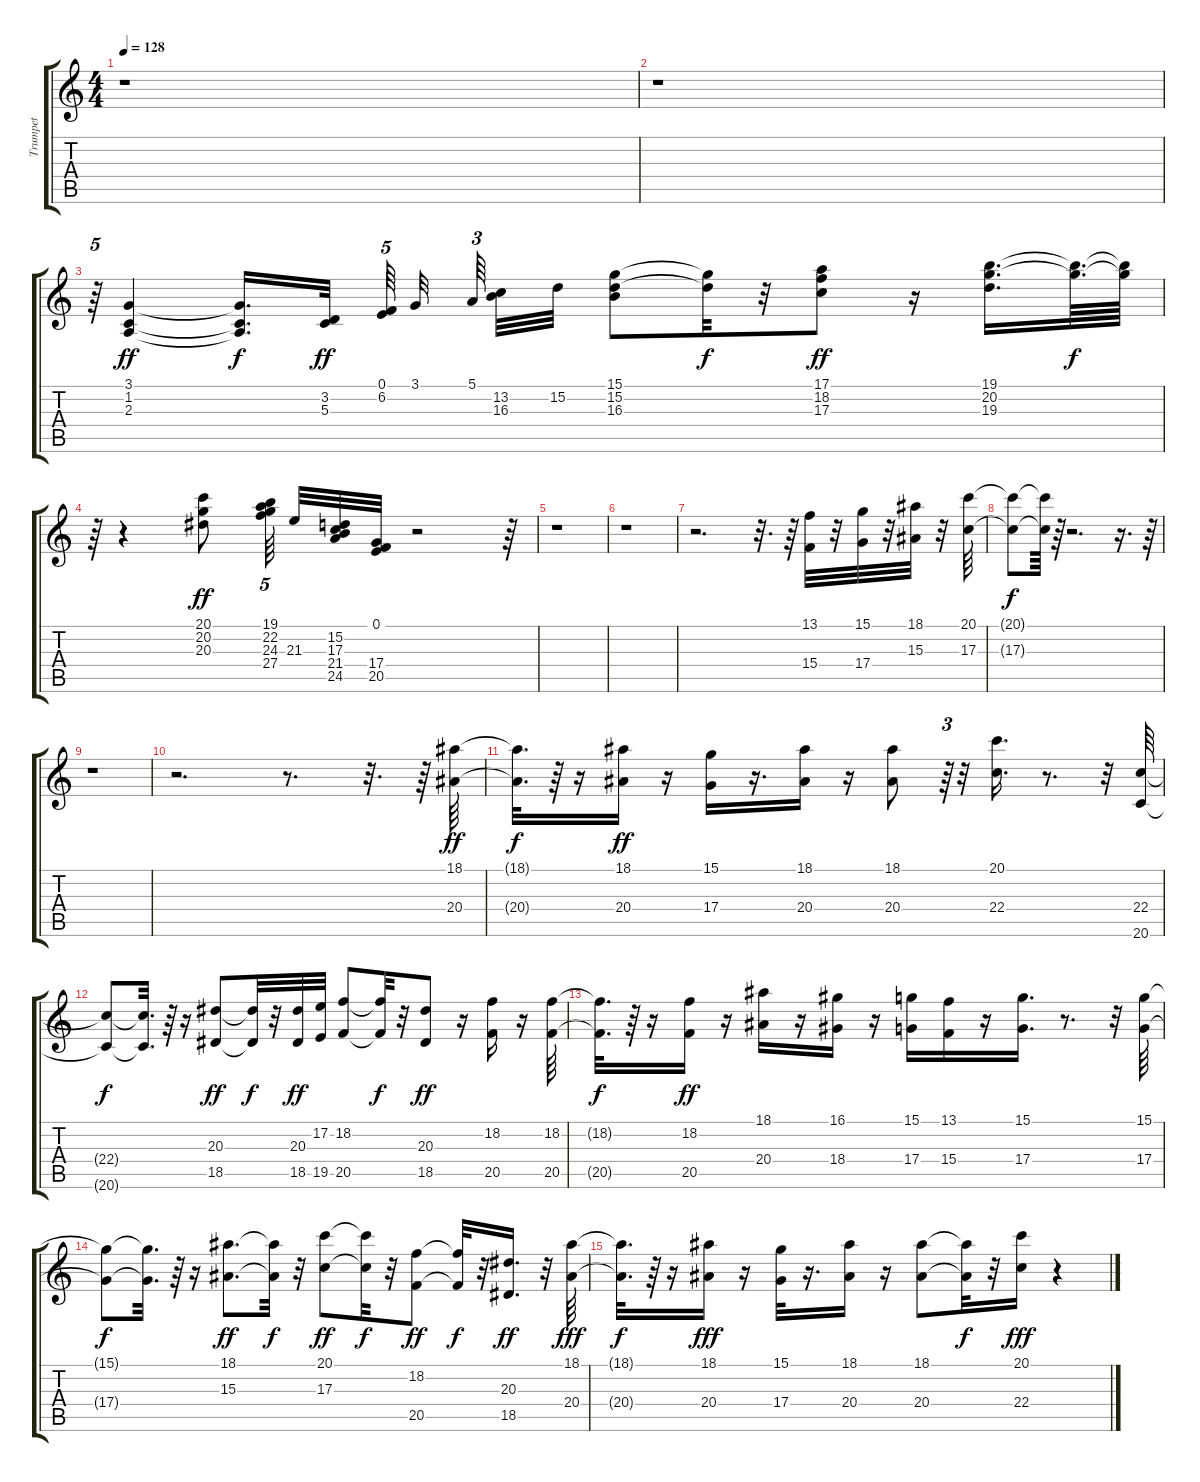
\track ("Trumpet" "Trumpet") {instrument brasssection}
\staff {score tabs}
\tuning (E4 B3 G3 D3 A2 E2) {hide}
\ts (4 4)
\tempo 128
\clef g2
\ks c
r.1{dy ff} |
r.1 |
r.64{tu (5 4)} (3.1 1.2 2.3).4 (3.1{t} 1.2{t} 2.3{t}).16{d dy f} (3.2 5.3).32{dy ff beam splitsecondary} (0.1 6.2).64{tu (5 4) beam splitsecondary} 3.1.32{beam splitsecondary} 5.1.64{tu (3 2) beam splitsecondary} (13.2 16.3).32 15.2.32 (15.1 15.2 16.3).8 (15.1{t} 15.2{t}).32{dy f} r.32 (17.1 18.2 17.3).8{dy ff} r.16 (19.1 20.2 19.3).16{d} (19.1{t} 20.2{t}).64{d dy f} (19.1{t} 20.2{t}).64 |
r.64 r.4 (20.1 20.2 20.3).8{dy ff} (19.1 22.2 24.3 27.4).64{tu (5 4) beam splitsecondary} 21.3.32 (15.2 17.3 21.4 24.5).32 (0.1 17.4 20.5).32 r.2 r.64 |
r.1 |
r.1 |
r.2{d} r.32{d} r.64 (13.1 15.4).32 r.32 (15.1 17.4).32 r.32 (18.1 15.3).32 r.32 (20.1 17.3).64 |
(20.1{t} 17.3{t}).8{dy f} (20.1{t} 17.3{t}).64 r.64 r.2{d} r.16{d} r.64 |
r.1 |
r.2{d} r.8{d} r.32{d} r.64 (18.1 20.4).64{dy ff} |
(18.1{t} 20.4{t}).32{d dy f} r.64 r.16 (18.1 20.4).16{dy ff} r.16 (15.1 17.4).16 r.16{d} (18.1 20.4).16 r.16 (18.1 20.4).8 r.64{tu (3 2)} r.32 (20.1 22.4).16{d} r.8{d} r.32 (22.4 20.6).64 |
(22.4{t} 20.6{t}).8{dy f} (22.4{t} 20.6{t}).32{d} r.64 r.16 (20.3 18.5).8{dy ff} (20.3{t} 18.5{t}).32{dy f} r.32 (20.3 18.5).32{dy ff} (17.2 19.5).32 (18.2 20.5).8 (18.2{t} 20.5{t}).32{dy f} r.32 (20.3 18.5).8{dy ff} r.16 (18.2 20.5).16 r.16 (18.2 20.5).64 |
(18.2{t} 20.5{t}).32{d dy f} r.64 r.16 (18.2 20.5).16{dy ff} r.16 (18.1 20.4).16 r.16 (16.1 18.4).16 r.16 (15.1 17.4).16 (13.1 15.4).16 r.16 (15.1 17.4).16{d} r.8{d} r.32 (15.1 17.4).64 |
(15.1{t} 17.4{t}).8{dy f} (15.1{t} 17.4{t}).32{d} r.64 r.16 (18.1 15.3).8{d dy ff} (18.1{t} 15.3{t}).32{dy f} r.32 (20.1 17.3).8{dy ff} (20.1{t} 17.3{t}).32{dy f} r.32 (18.2 20.5).8{dy ff} (18.2{t} 20.5{t}).32{dy f} r.32 (20.3 18.5).16{d dy ff} r.32 (18.1 20.4).64{dy fff} |
(18.1{t} 20.4{t}).32{d dy f} r.64 r.16 (18.1 20.4).16{dy fff} r.16 (15.1 17.4).32 r.16{d} (18.1 20.4).16 r.16 (18.1 20.4).8 (18.1{t} 20.4{t}).32{dy f} r.32 (20.1 22.4).16{dy fff} r.4
